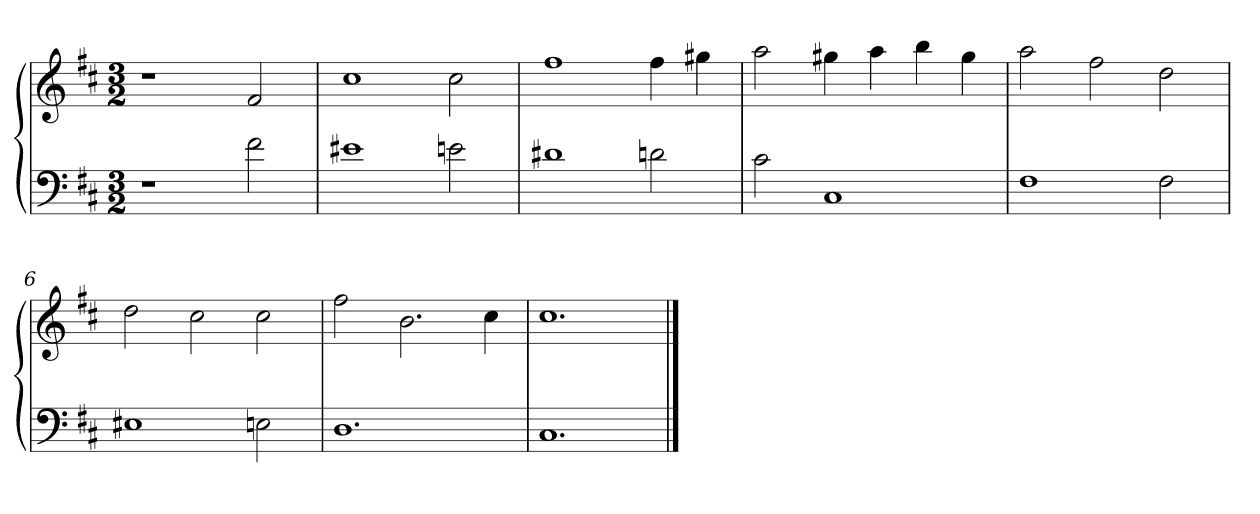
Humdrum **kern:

**kern	**kern
*part1	*part1
*staff2	*staff1
*k[f#c#]	*k[f#c#]
*b:	*b:
*M3/2	*M3/2
=1	=1
1r	1r
2f#	2f#
=2	=2
1e#X	1cc#
2en	2cc#
=3	=3
1d#X	1ff#
2dn	4ff#
.	4gg#X
=4	=4
2c#	2aa
1C#	4gg#X
.	4aa
.	4bb
.	4gg#
=5	=5
1F#	2aa
.	2ff#
2F#	2dd
=6	=6
1E#X	2dd
.	2cc#
2En	2cc#
=7	=7
1.D	2ff#
.	2.b
.	4cc#
=8	=8
1.C#	1.cc#
==	==
*-	*-
